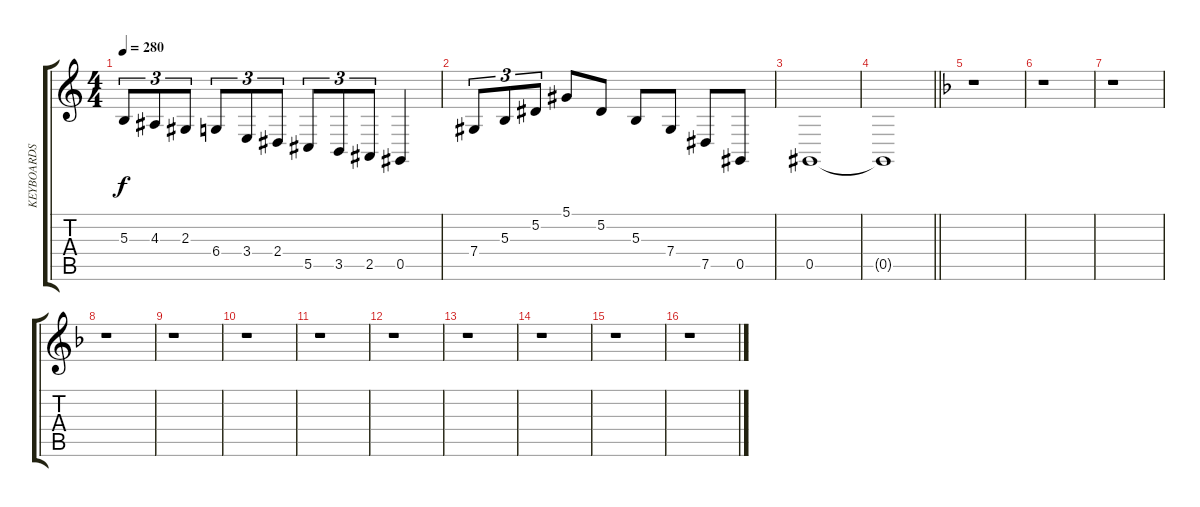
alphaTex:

\track ("KEYBOARDS 2" "KEYBOARDS ") {instrument synthstrings2}
\staff {score tabs}
\tuning (Eb4 Bb3 Gb3 Db3 Ab2 Eb2) {hide}
\ts (4 4)
\tempo 280
\clef g2
\ks c
5.3.8{tu (3 2) dy f} 4.3.8{tu (3 2)} 2.3.8{tu (3 2)} 6.4.8{tu (3 2)} 3.4.8{tu (3 2)} 2.4.8{tu (3 2)} 5.5.8{tu (3 2)} 3.5.8{tu (3 2)} 2.5.8{tu (3 2)} 0.5.4 |
7.4.8{tu (3 2)} 5.3.8{tu (3 2)} 5.2.8{tu (3 2)} 5.1.8 5.2.8 5.3.8 7.4.8 7.5.8 0.5.8 |
0.5.1 |
\barLineRight lightlight
0.5{t}.1 |
\ks dminor
r.1 |
r.1 |
r.1 |
r.1 |
r.1 |
r.1 |
r.1 |
r.1 |
r.1 |
r.1 |
r.1 |
r.1
